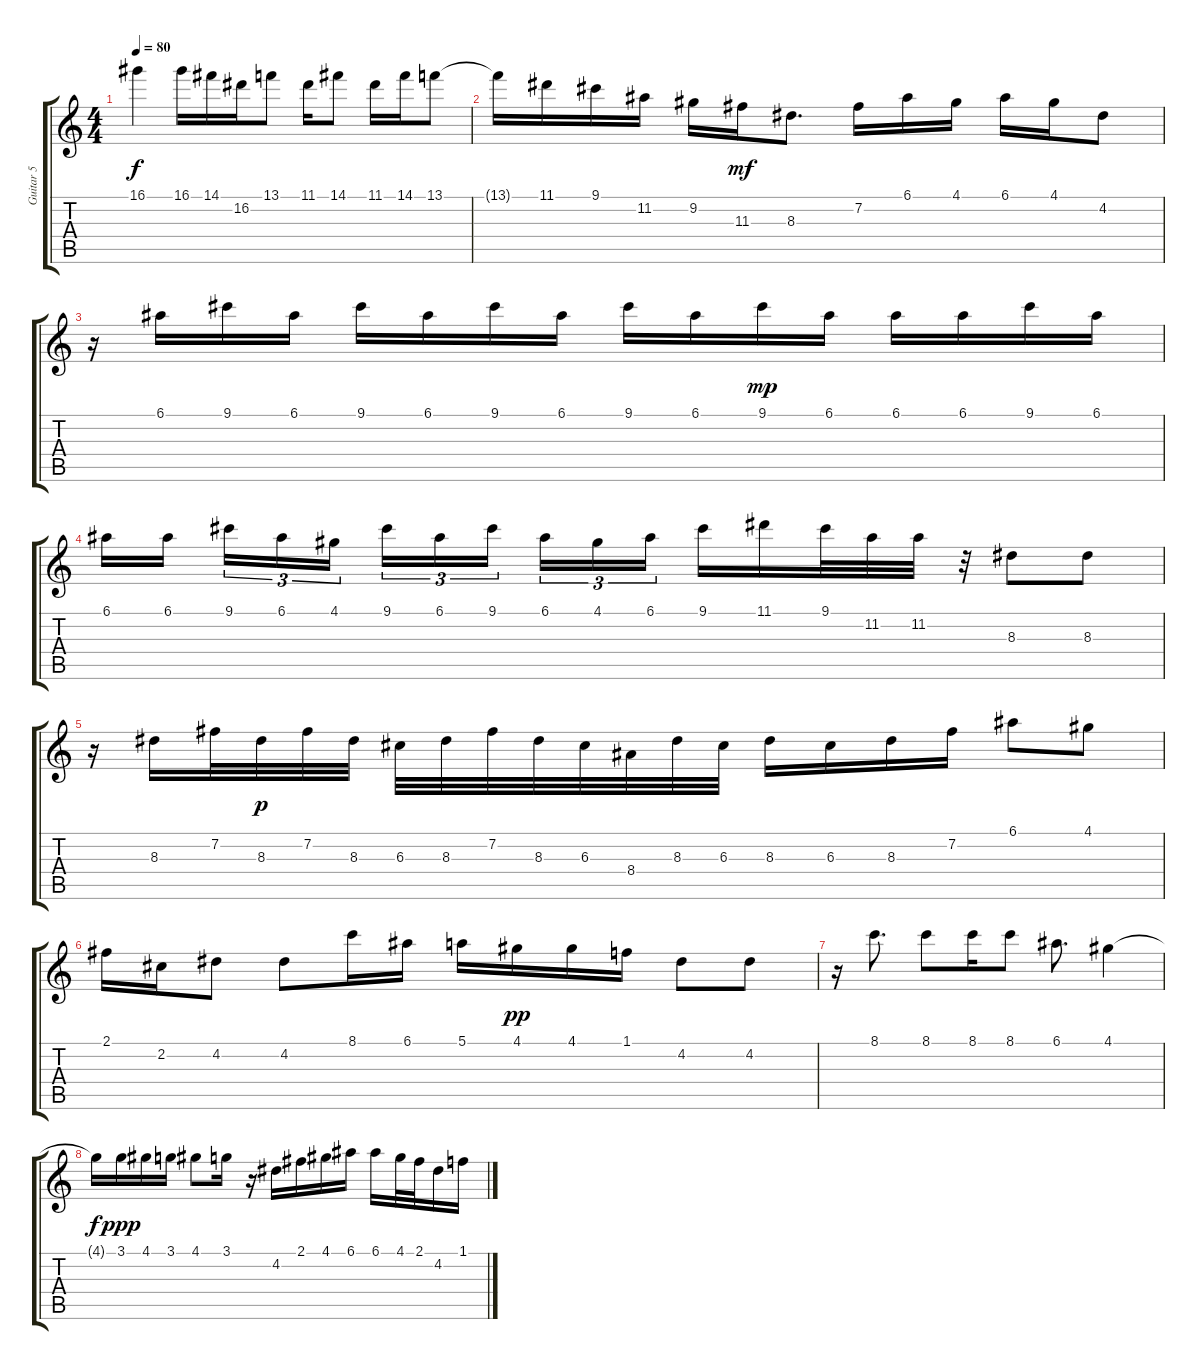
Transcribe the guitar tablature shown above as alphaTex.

\track ("Guitar 5" "Guitar 5") {instrument distortionguitar}
\staff {score tabs}
\tuning (E4 B3 G3 D3 A2 E2) {hide}
\ts (4 4)
\tempo 80
\clef g2
\ks c
16.1.4{dy f} 16.1.16 14.1.16 16.2.16 13.1.8 11.1.16 14.1.8 11.1.16 14.1.16 13.1.8 |
13.1{t}.16 11.1.16 9.1.16 11.2.16 9.2.16 11.3.16{dy mf} 8.3.8{d} 7.2.16 6.1.16 4.1.16 6.1.16 4.1.16 4.2.8 |
r.16 6.1.16 9.1.16 6.1.16 9.1.16 6.1.16 9.1.16 6.1.16 9.1.16 6.1.16 9.1.16{dy mp} 6.1.16 6.1.16 6.1.16 9.1.16 6.1.16 |
6.1.16 6.1.16 9.1.16{tu (3 2)} 6.1.16{tu (3 2)} 4.1.16{tu (3 2)} 9.1.16{tu (3 2)} 6.1.16{tu (3 2)} 9.1.16{tu (3 2)} 6.1.16{tu (3 2)} 4.1.16{tu (3 2)} 6.1.16{tu (3 2)} 9.1.16 11.1.16 9.1.32 11.2.32 11.2.32 r.32 8.3.8 8.3.8 |
r.16 8.3.16 7.2.32 8.3.32{dy p} 7.2.32 8.3.32 6.3.32 8.3.32 7.2.32 8.3.32 6.3.32 8.4.32 8.3.32 6.3.32 8.3.16 6.3.16 8.3.16 7.2.16 6.1.8 4.1.8 |
2.1.16 2.2.16 4.2.8 4.2.8 8.1.16 6.1.16 5.1.16 4.1.16{dy pp} 4.1.16 1.1.16 4.2.8 4.2.8 |
r.16 8.1.8{d} 8.1.8 8.1.16 8.1.8 6.1.8{d} 4.1.4 |
4.1{t}.16{dy f} 3.1.16{dy ppp} 4.1.16 3.1.16 4.1.8 3.1.16 r.16 4.2.16 2.1.16 4.1.16 6.1.16 6.1.16 4.1.32 2.1.32 4.2.16 1.1.16
